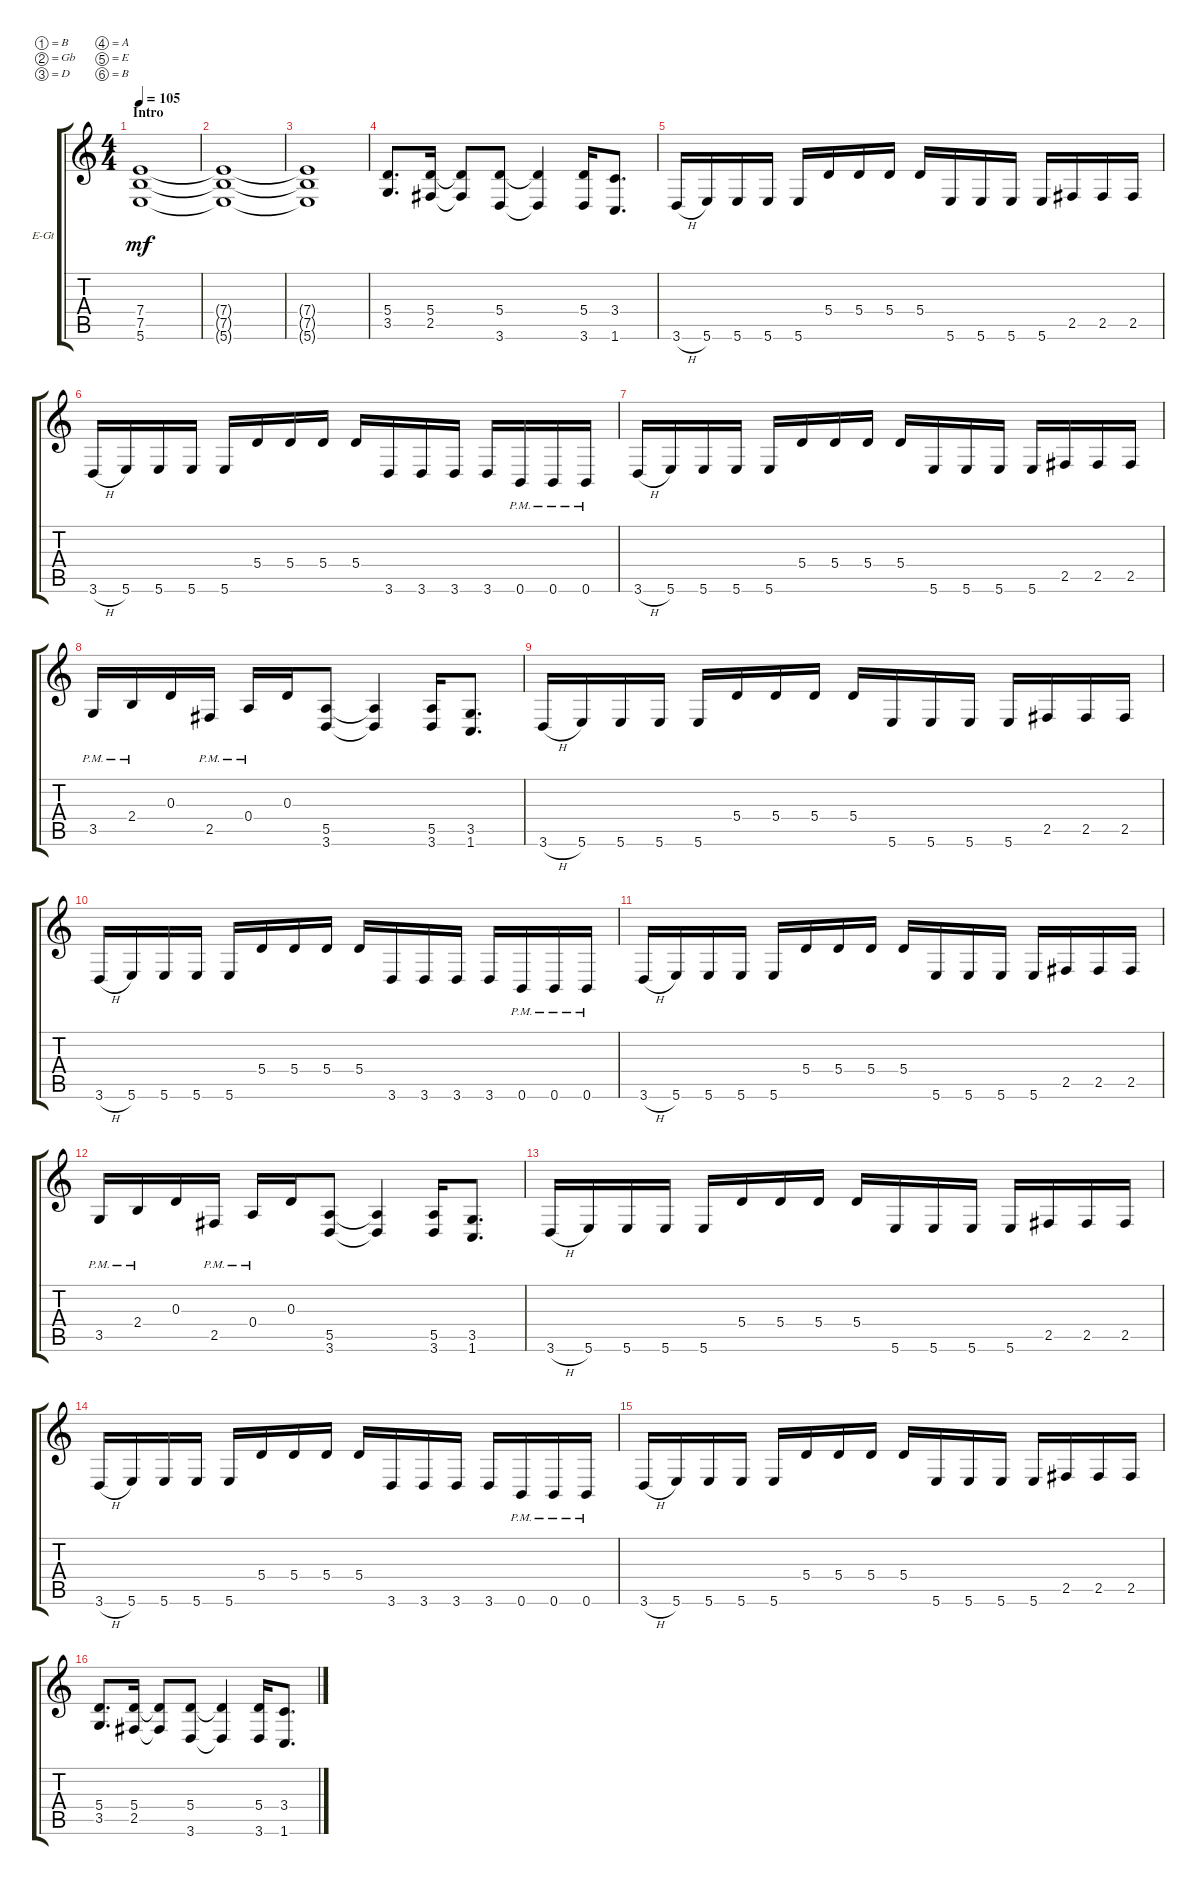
\bracketExtendMode groupsimilarinstruments
\firstSystemTrackNameOrientation horizontal
\otherSystemsTrackNameOrientation horizontal
\track ("Electric Guitar 1" "E-Gt") {instrument distortionguitar}
\staff {score tabs}
\tuning (B3 Gb3 D3 A2 E2 B1)
\ts (4 4)
\section ("" "Intro")
\tempo 105
\clef g2
\ks c
(5.6 7.5 7.4).1{dy mf instrument distortionguitar} |
(5.6{t} 7.5{t} 7.4{t}).1 |
(5.6{t} 7.5{t} 7.4{t}).1 |
(3.5 5.4).8{d} (2.5 5.4).16 (2.5{t} 5.4{t}).8 (3.6 5.4).8 (3.6{t} 5.4{t}).4 (3.6 5.4).16 (1.6 3.4).8{d} |
3.6{h}.16 5.6.16 5.6.16 5.6.16 5.6.16 5.4.16 5.4.16 5.4.16 5.4.16 5.6.16 5.6.16 5.6.16 5.6.16 2.5.16 2.5.16 2.5.16 |
3.6{h}.16 5.6.16 5.6.16 5.6.16 5.6.16 5.4.16 5.4.16 5.4.16 5.4.16 3.6.16 3.6.16 3.6.16 3.6.16 0.6{pm}.16 0.6{pm}.16 0.6{pm}.16 |
3.6{h}.16 5.6.16 5.6.16 5.6.16 5.6.16 5.4.16 5.4.16 5.4.16 5.4.16 5.6.16 5.6.16 5.6.16 5.6.16 2.5.16 2.5.16 2.5.16 |
3.5{pm}.16 2.4{pm}.16 0.3.16 2.5{pm}.16 0.4{pm}.16 0.3.16 (3.6 5.5).8 (3.6{t} 5.5{t}).4 (3.6 5.5).16 (1.6 3.5).8{d} |
3.6{h}.16 5.6.16 5.6.16 5.6.16 5.6.16 5.4.16 5.4.16 5.4.16 5.4.16 5.6.16 5.6.16 5.6.16 5.6.16 2.5.16 2.5.16 2.5.16 |
3.6{h}.16 5.6.16 5.6.16 5.6.16 5.6.16 5.4.16 5.4.16 5.4.16 5.4.16 3.6.16 3.6.16 3.6.16 3.6.16 0.6{pm}.16 0.6{pm}.16 0.6{pm}.16 |
3.6{h}.16 5.6.16 5.6.16 5.6.16 5.6.16 5.4.16 5.4.16 5.4.16 5.4.16 5.6.16 5.6.16 5.6.16 5.6.16 2.5.16 2.5.16 2.5.16 |
3.5{pm}.16 2.4{pm}.16 0.3.16 2.5{pm}.16 0.4{pm}.16 0.3.16 (3.6 5.5).8 (3.6{t} 5.5{t}).4 (3.6 5.5).16 (1.6 3.5).8{d} |
3.6{h}.16 5.6.16 5.6.16 5.6.16 5.6.16 5.4.16 5.4.16 5.4.16 5.4.16 5.6.16 5.6.16 5.6.16 5.6.16 2.5.16 2.5.16 2.5.16 |
3.6{h}.16 5.6.16 5.6.16 5.6.16 5.6.16 5.4.16 5.4.16 5.4.16 5.4.16 3.6.16 3.6.16 3.6.16 3.6.16 0.6{pm}.16 0.6{pm}.16 0.6{pm}.16 |
3.6{h}.16 5.6.16 5.6.16 5.6.16 5.6.16 5.4.16 5.4.16 5.4.16 5.4.16 5.6.16 5.6.16 5.6.16 5.6.16 2.5.16 2.5.16 2.5.16 |
(3.5 5.4).8{d} (2.5 5.4).16 (2.5{t} 5.4{t}).8 (3.6 5.4).8 (3.6{t} 5.4{t}).4 (3.6 5.4).16 (1.6 3.4).8{d}
